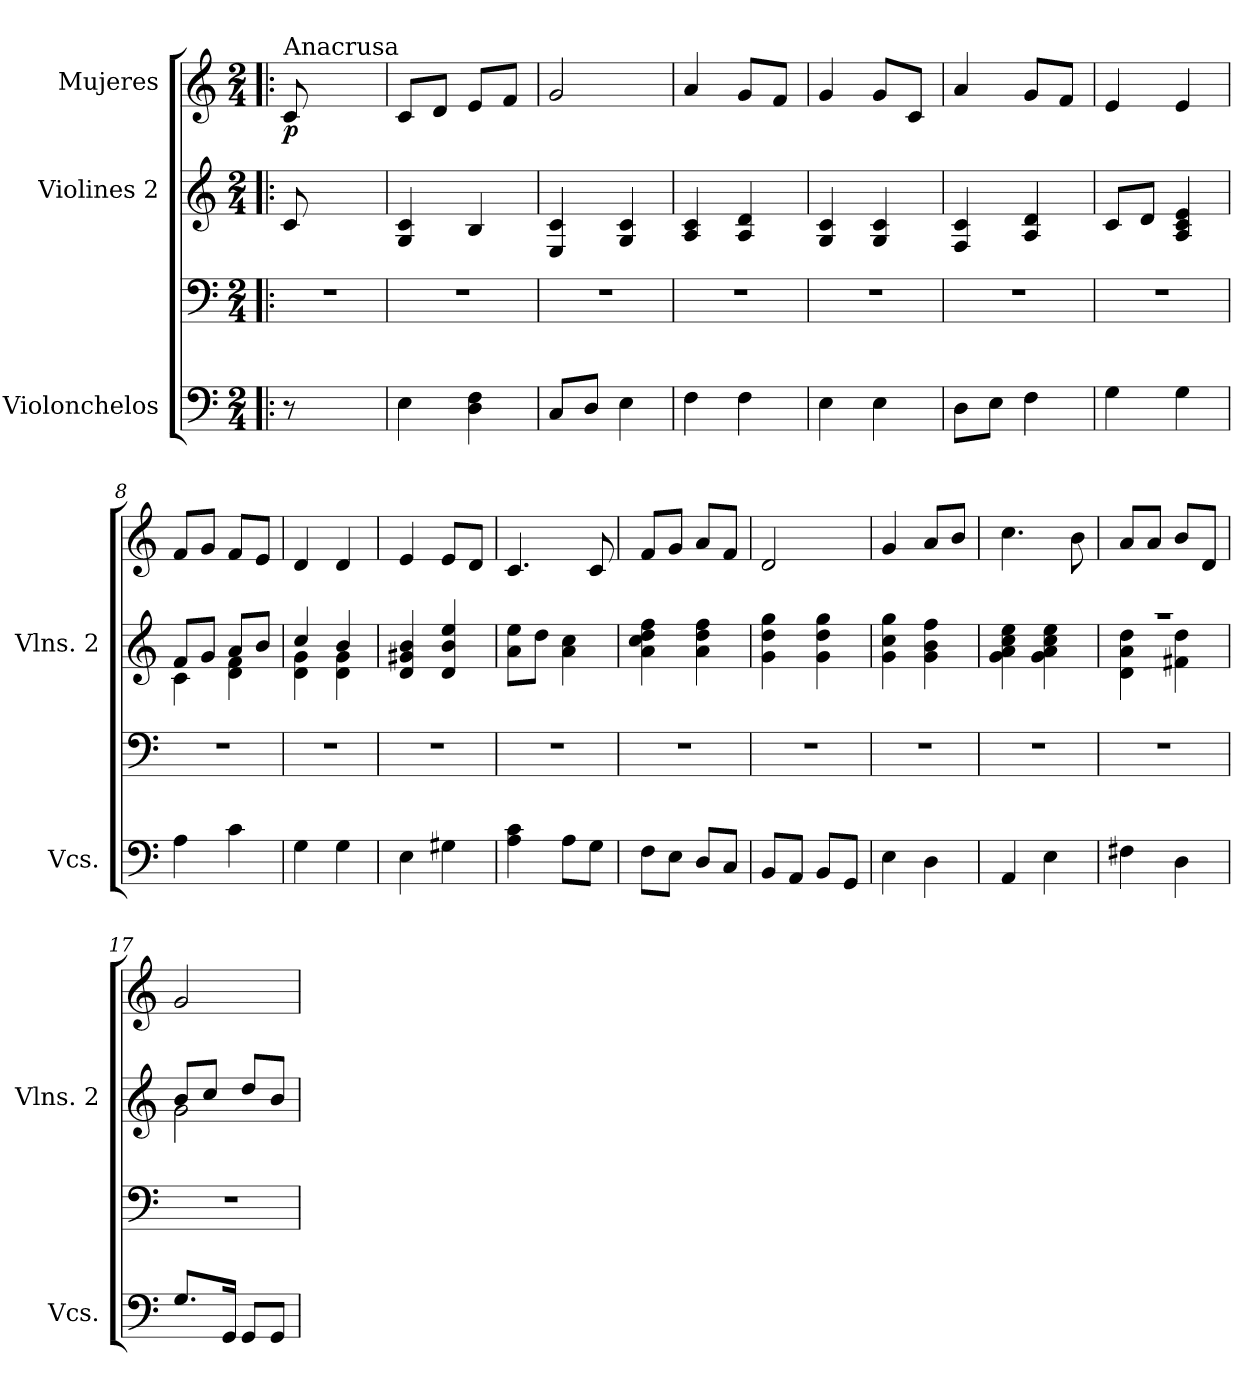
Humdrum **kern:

**kern	**kern	**kern	**kern	**dynam
*part3	*part3	*part2	*part1	*part1
*staff4	*staff3	*staff2	*staff1	*staff1
*I"Violonchelos	*	*I"Violines 2	*I"Mujeres	*
*I'Vcs.	*	*I'Vlns. 2	*	*
*clefF4	*clefF4	*clefG2	*clefG2	*
*k[]	*k[]	*k[]	*k[]	*
*M2/4	*M2/4	*M2/4	*M2/4	*
*MM40	*MM40	*MM40	*MM40	*
=1!|:	=1!|:	=1!|:	=1!|:	=1!|:
!	!	!	!LO:TX:a:t=Anacrusa	!
!	!	!	!	!LO:DY:b
8r	2r	8c/	8c/	p
4.ryy	.	4.ryy	4.ryy	.
=2	=2	=2	=2	=2
4E\	2r	4G/ 4c/	8c/L	.
.	.	.	8d/J	.
4D\ 4F\	.	4B/	8e/L	.
.	.	.	8f/J	.
=3	=3	=3	=3	=3
8C/L	2r	4E/ 4c/	2g/	.
8D/J	.	.	.	.
4E\	.	4G/ 4c/	.	.
=4	=4	=4	=4	=4
4F\	2r	4A/ 4c/	4a/	.
4F\	.	4A/ 4d/	8g/L	.
.	.	.	8f/J	.
=5	=5	=5	=5	=5
4E\	2r	4G/ 4c/	4g/	.
4E\	.	4G/ 4c/	8g/L	.
.	.	.	8c/J	.
=6	=6	=6	=6	=6
8D\L	2r	4F/ 4c/	4a/	.
8E\J	.	.	.	.
4F\	.	4A/ 4d/	8g/L	.
.	.	.	8f/J	.
=7	=7	=7	=7	=7
4G\	2r	8c/L	4e/	.
.	.	8d/J	.	.
4G\	.	4A/ 4c/ 4e/	4e/	.
!!LO:LB:g=z
=8	=8	=8	=8	=8
*	*	*^	*	*
4A\	2r	8f/L	4c\	8f/L	.
.	.	8g/J	.	8g/J	.
4c\	.	8a/L	4d\ 4f\	8f/L	.
.	.	8b/J	.	8e/J	.
=9	=9	=9	=9	=9	=9
4G\	2r	4cc/	4d\ 4g\	4d/	.
4G\	.	4b/	4d\ 4g\	4d/	.
*	*	*v	*v	*	*
=10	=10	=10	=10	=10
4E\	2r	4d/ 4g#X/ 4b/	4e/	.
4G#X\	.	4d/ 4b/ 4ee/	8e/L	.
.	.	.	8d/J	.
=11	=11	=11	=11	=11
4A\ 4c\	2r	8a\ 8ee\L	4.c/	.
.	.	8dd\J	.	.
8A\L	.	4a\ 4cc\	.	.
8G\J	.	.	8c/	.
=12	=12	=12	=12	=12
8F\L	2r	4a\ 4cc\ 4dd\ 4ff\	8f/L	.
8E\J	.	.	8g/J	.
8D/L	.	4a\ 4dd\ 4ff\	8a/L	.
8C/J	.	.	8f/J	.
=13	=13	=13	=13	=13
8BB/L	2r	4g\ 4dd\ 4gg\	2d/	.
8AA/J	.	.	.	.
8BB/L	.	4g\ 4dd\ 4gg\	.	.
8GG/J	.	.	.	.
=14	=14	=14	=14	=14
4E\	2r	4g\ 4cc\ 4gg\	4g/	.
4D\	.	4g\ 4b\ 4ff\	8a/L	.
.	.	.	8b/J	.
=15	=15	=15	=15	=15
4AA/	2r	4g\ 4a\ 4cc\ 4ee\	4.cc\	.
4E\	.	4g\ 4a\ 4cc\ 4ee\	.	.
.	.	.	8b\	.
=16	=16	=16	=16	=16
*	*	*^	*	*
4F#X\	2r	2r	4d\ 4a\ 4dd\	8a/L	.
.	.	.	.	8a/J	.
4D\	.	.	4f#X\ 4dd\	8b/L	.
.	.	.	.	8d/J	.
=17	=17	=17	=17	=17	=17
8.G/L	2r	8b/L	2g\	2g/	.
.	.	8cc/J	.	.	.
16GG/Jk	.	.	.	.	.
8GG/L	.	8dd/L	.	.	.
8GG/J	.	8b/J	.	.	.
*	*	*v	*v	*	*
=	=	=	=	=
*-	*-	*-	*-	*-
